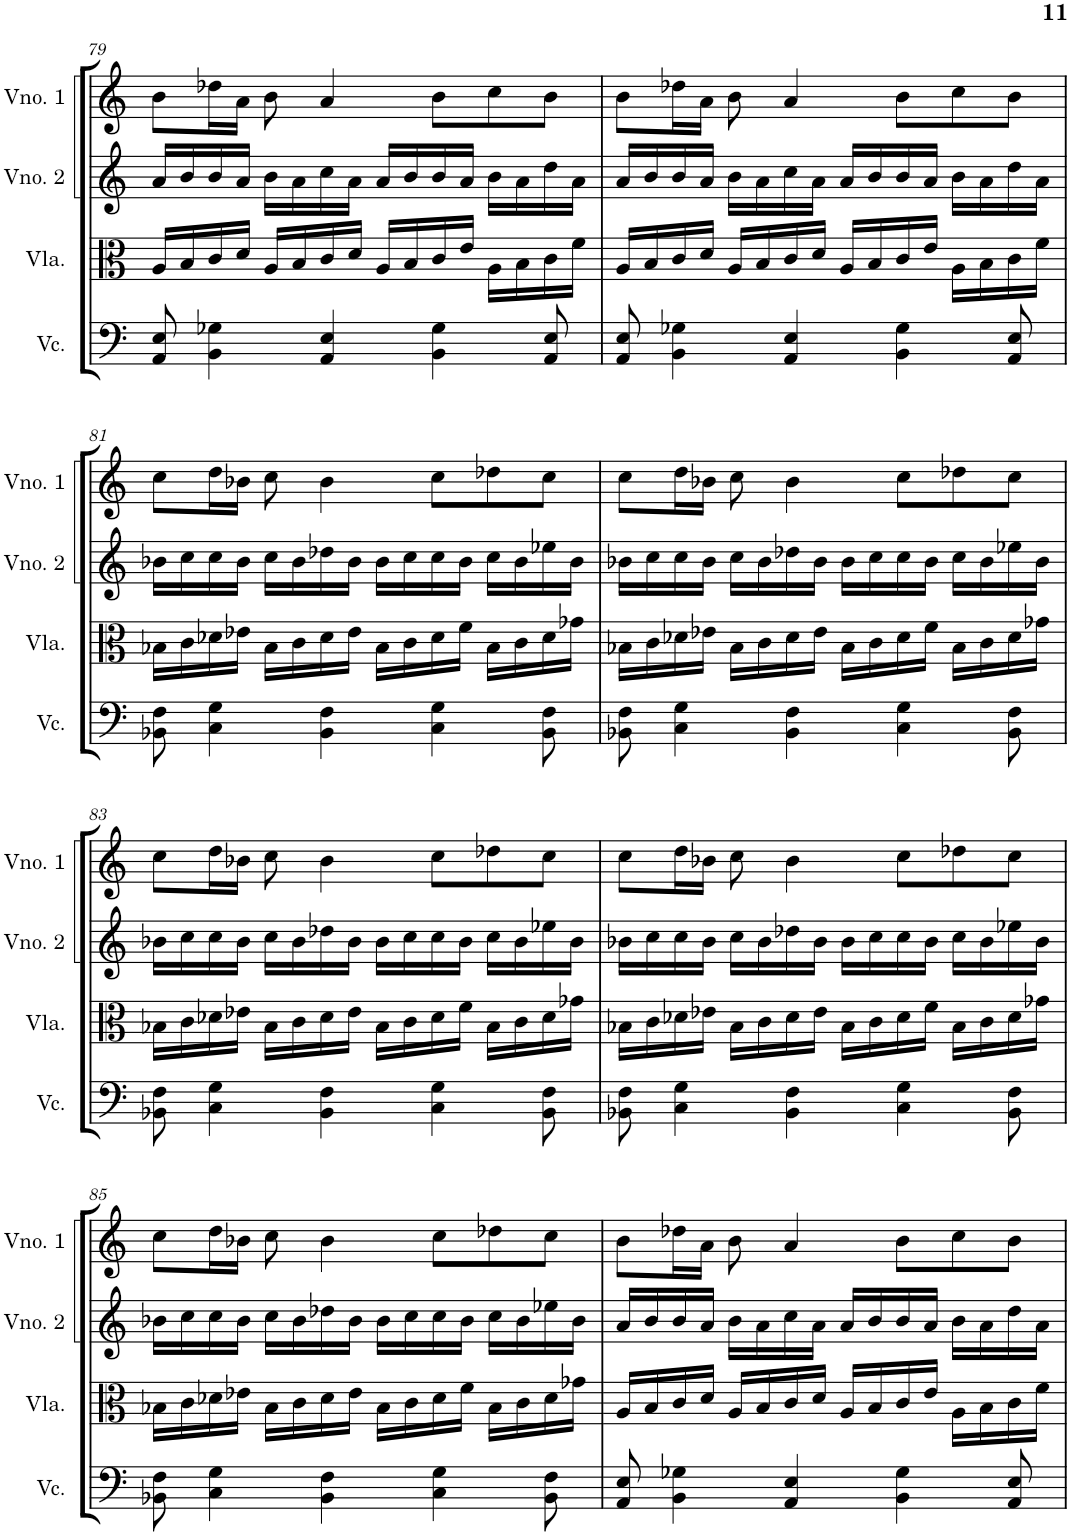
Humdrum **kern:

**kern	**kern	**kern	**kern
*part4	*part3	*part2	*part1
*staff4	*staff3	*staff2	*staff1
*I"Violoncelo	*I"Viola	*I"Violino 2	*I"Violino 1
*I'Vc.	*I'Vla.	*I'Vno. 2	*I'Vno. 1
!!LO:PB:g=z
*clefF4	*clefC3	*clefG2	*clefG2
*k[]	*k[]	*k[]	*k[]
*M4/4	*M4/4	*M4/4	*M4/4
=79	=79	=79	=79
8AA/ 8E/	16A/LL	16a/LL	8b\L
.	16B/	16b/	.
4BB\ 4G-X\	16c/	16b/	16dd-X\L
.	16d/JJ	16a/JJ	16a\JJ
.	16A/LL	16b\LL	8b\
.	16B/	16a\	.
4AA/ 4E/	16c/	16cc\	4a/
.	16d/JJ	16a\JJ	.
.	16A/LL	16a/LL	.
.	16B/	16b/	.
4BB\ 4G-\	16c/	16b/	8b\L
.	16e/JJ	16a/JJ	.
.	16A\LL	16b\LL	8cc\
.	16B\	16a\	.
8AA/ 8E/	16c\	16dd\	8b\J
.	16f\JJ	16a\JJ	.
=80	=80	=80	=80
8AA/ 8E/	16A/LL	16a/LL	8b\L
.	16B/	16b/	.
4BB\ 4G-X\	16c/	16b/	16dd-X\L
.	16d/JJ	16a/JJ	16a\JJ
.	16A/LL	16b\LL	8b\
.	16B/	16a\	.
4AA/ 4E/	16c/	16cc\	4a/
.	16d/JJ	16a\JJ	.
.	16A/LL	16a/LL	.
.	16B/	16b/	.
4BB\ 4G-\	16c/	16b/	8b\L
.	16e/JJ	16a/JJ	.
.	16A\LL	16b\LL	8cc\
.	16B\	16a\	.
8AA/ 8E/	16c\	16dd\	8b\J
.	16f\JJ	16a\JJ	.
!!LO:LB:g=z
=81	=81	=81	=81
8BB-X\ 8F\	16B-X\LL	16b-X\LL	8cc\L
.	16c\	16cc\	.
4C\ 4G\	16d-X\	16cc\	16dd\L
.	16e-X\JJ	16b-\JJ	16b-X\JJ
.	16B-\LL	16cc\LL	8cc\
.	16c\	16b-\	.
4BB-\ 4F\	16d-\	16dd-X\	4b-\
.	16e-\JJ	16b-\JJ	.
.	16B-\LL	16b-\LL	.
.	16c\	16cc\	.
4C\ 4G\	16d-\	16cc\	8cc\L
.	16f\JJ	16b-\JJ	.
.	16B-\LL	16cc\LL	8dd-X\
.	16c\	16b-\	.
8BB-\ 8F\	16d-\	16ee-X\	8cc\J
.	16g-X\JJ	16b-\JJ	.
=82	=82	=82	=82
8BB-X\ 8F\	16B-X\LL	16b-X\LL	8cc\L
.	16c\	16cc\	.
4C\ 4G\	16d-X\	16cc\	16dd\L
.	16e-X\JJ	16b-\JJ	16b-X\JJ
.	16B-\LL	16cc\LL	8cc\
.	16c\	16b-\	.
4BB-\ 4F\	16d-\	16dd-X\	4b-\
.	16e-\JJ	16b-\JJ	.
.	16B-\LL	16b-\LL	.
.	16c\	16cc\	.
4C\ 4G\	16d-\	16cc\	8cc\L
.	16f\JJ	16b-\JJ	.
.	16B-\LL	16cc\LL	8dd-X\
.	16c\	16b-\	.
8BB-\ 8F\	16d-\	16ee-X\	8cc\J
.	16g-X\JJ	16b-\JJ	.
!!LO:LB:g=z
=83	=83	=83	=83
8BB-X\ 8F\	16B-X\LL	16b-X\LL	8cc\L
.	16c\	16cc\	.
4C\ 4G\	16d-X\	16cc\	16dd\L
.	16e-X\JJ	16b-\JJ	16b-X\JJ
.	16B-\LL	16cc\LL	8cc\
.	16c\	16b-\	.
4BB-\ 4F\	16d-\	16dd-X\	4b-\
.	16e-\JJ	16b-\JJ	.
.	16B-\LL	16b-\LL	.
.	16c\	16cc\	.
4C\ 4G\	16d-\	16cc\	8cc\L
.	16f\JJ	16b-\JJ	.
.	16B-\LL	16cc\LL	8dd-X\
.	16c\	16b-\	.
8BB-\ 8F\	16d-\	16ee-X\	8cc\J
.	16g-X\JJ	16b-\JJ	.
=84	=84	=84	=84
8BB-X\ 8F\	16B-X\LL	16b-X\LL	8cc\L
.	16c\	16cc\	.
4C\ 4G\	16d-X\	16cc\	16dd\L
.	16e-X\JJ	16b-\JJ	16b-X\JJ
.	16B-\LL	16cc\LL	8cc\
.	16c\	16b-\	.
4BB-\ 4F\	16d-\	16dd-X\	4b-\
.	16e-\JJ	16b-\JJ	.
.	16B-\LL	16b-\LL	.
.	16c\	16cc\	.
4C\ 4G\	16d-\	16cc\	8cc\L
.	16f\JJ	16b-\JJ	.
.	16B-\LL	16cc\LL	8dd-X\
.	16c\	16b-\	.
8BB-\ 8F\	16d-\	16ee-X\	8cc\J
.	16g-X\JJ	16b-\JJ	.
!!LO:LB:g=z
=85	=85	=85	=85
8BB-X\ 8F\	16B-X\LL	16b-X\LL	8cc\L
.	16c\	16cc\	.
4C\ 4G\	16d-X\	16cc\	16dd\L
.	16e-X\JJ	16b-\JJ	16b-X\JJ
.	16B-\LL	16cc\LL	8cc\
.	16c\	16b-\	.
4BB-\ 4F\	16d-\	16dd-X\	4b-\
.	16e-\JJ	16b-\JJ	.
.	16B-\LL	16b-\LL	.
.	16c\	16cc\	.
4C\ 4G\	16d-\	16cc\	8cc\L
.	16f\JJ	16b-\JJ	.
.	16B-\LL	16cc\LL	8dd-X\
.	16c\	16b-\	.
8BB-\ 8F\	16d-\	16ee-X\	8cc\J
.	16g-X\JJ	16b-\JJ	.
=86	=86	=86	=86
8AA/ 8E/	16A/LL	16a/LL	8b\L
.	16B/	16b/	.
4BB\ 4G-X\	16c/	16b/	16dd-X\L
.	16d/JJ	16a/JJ	16a\JJ
.	16A/LL	16b\LL	8b\
.	16B/	16a\	.
4AA/ 4E/	16c/	16cc\	4a/
.	16d/JJ	16a\JJ	.
.	16A/LL	16a/LL	.
.	16B/	16b/	.
4BB\ 4G-\	16c/	16b/	8b\L
.	16e/JJ	16a/JJ	.
.	16A\LL	16b\LL	8cc\
.	16B\	16a\	.
8AA/ 8E/	16c\	16dd\	8b\J
.	16f\JJ	16a\JJ	.
=	=	=	=
*-	*-	*-	*-
